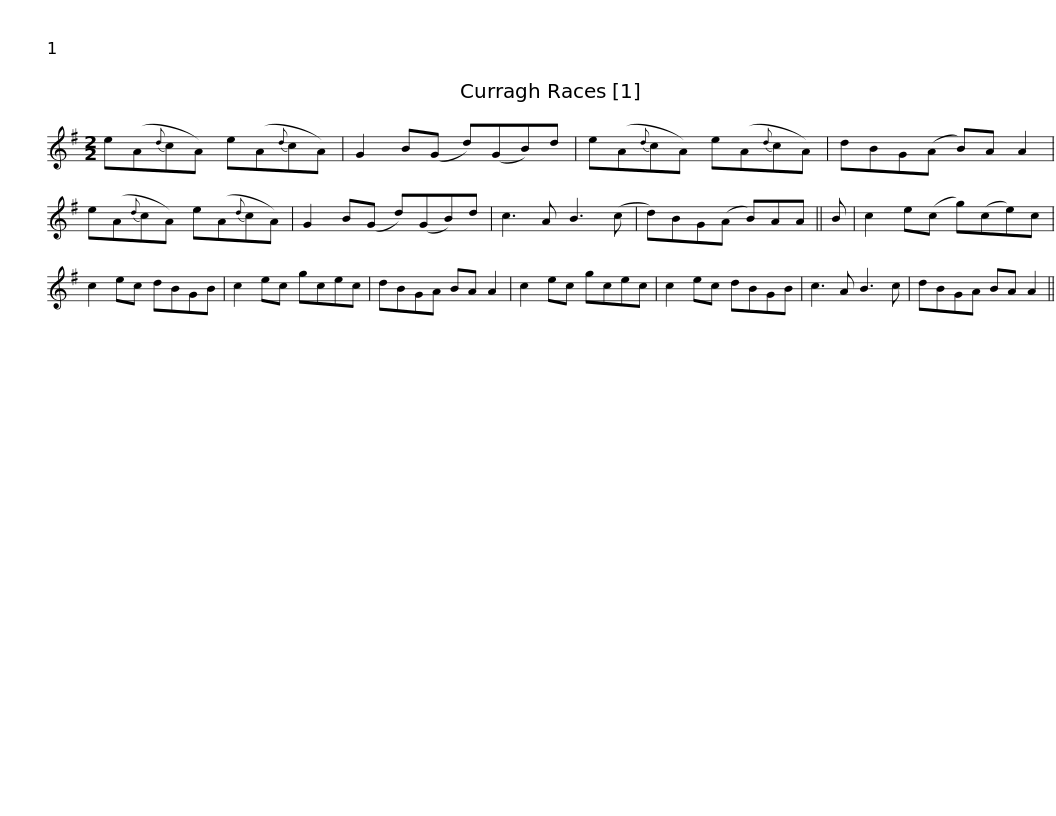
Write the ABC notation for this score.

X:1
L:1/8
M:2/2
I:linebreak $
K:G
V:1 treble
V:1
 e(A{d}cA) e(A{d}cA) | G2 B(G d)(GB)d | e(A{d}cA) e(A{d}cA) | dBG(A B)A A2 | e(A{d}cA) e(A{d}cA) |$ %5
 G2 B(G d)(GB)d | c3 A B3 (c | d)BG(A B)AA || B | c2 e(c g)(ce)c | %10
 c2 ec dBGB | c2 ec gcec |$ dBGA BA A2 | c2 ec gcec | c2 ec dBGB | %15
 c3 A B3 c | dBGA BA A2 || %17
